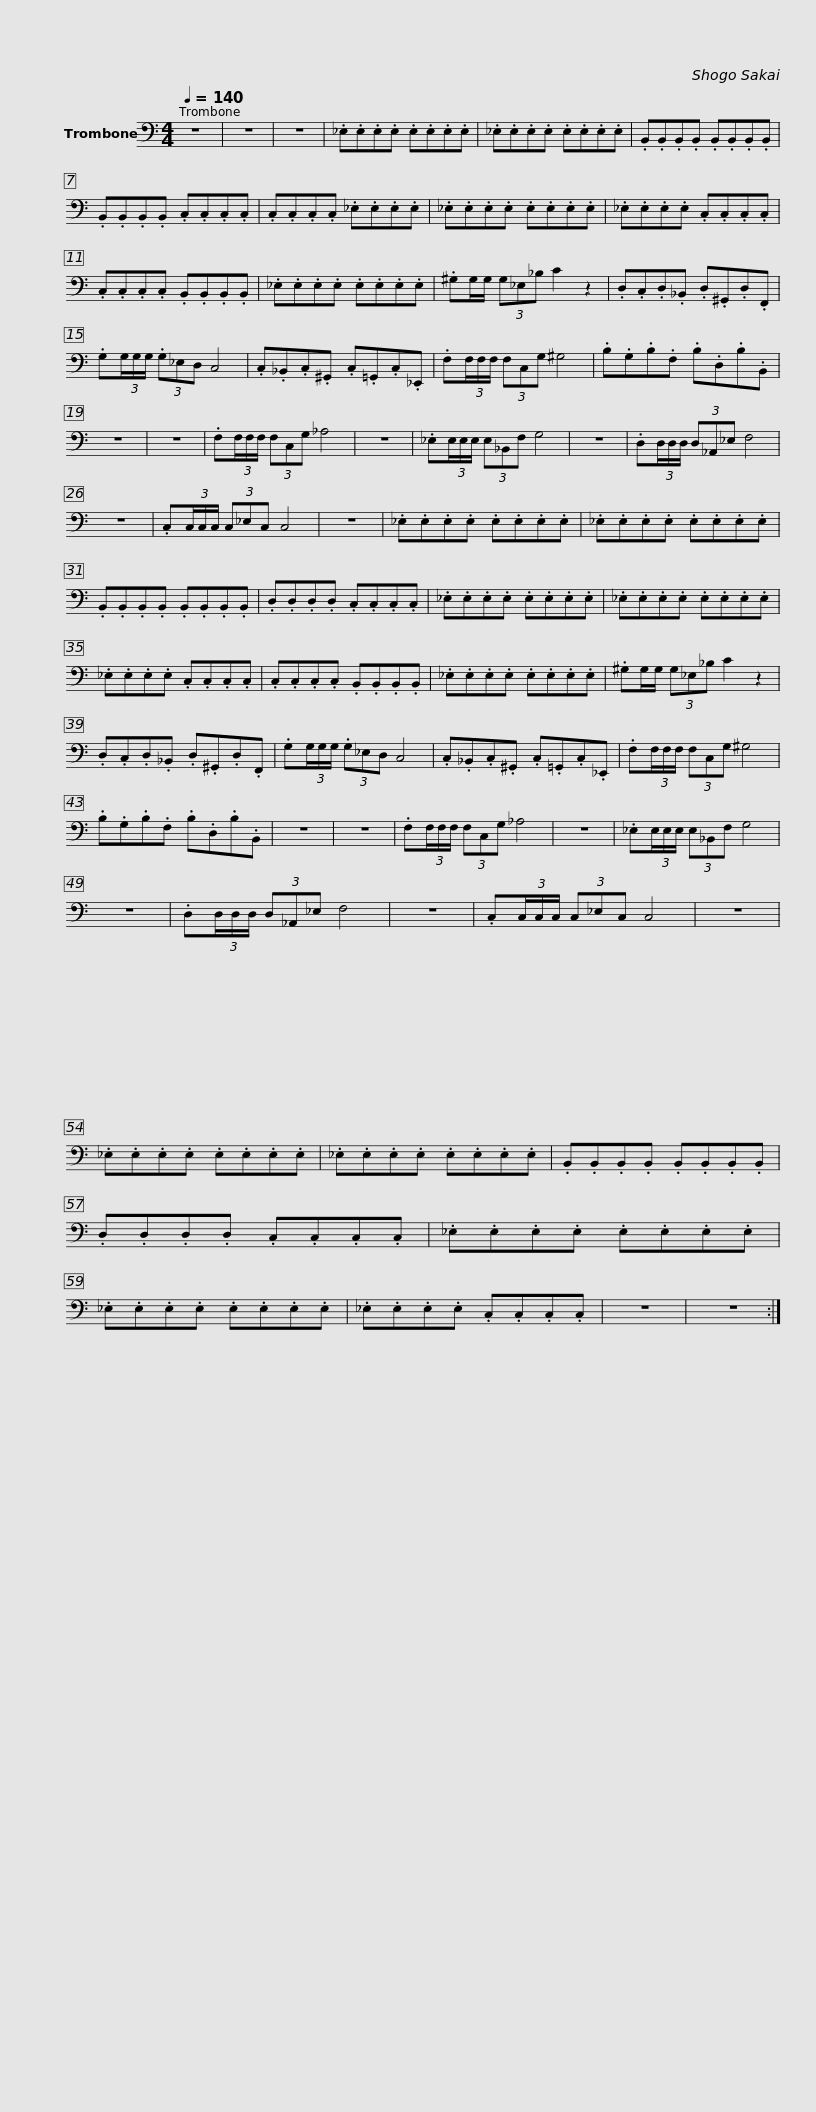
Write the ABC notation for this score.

X:1
L:1/8
Q:1/4=140
M:4/4
I:linebreak $
K:C
V:1 bass
V:1
 z8 | z8 | z8 | ._E,.E,.E,.E, .E,.E,.E,.E, | ._E,.E,.E,.E, .E,.E,.E,.E, |$ %5
 .B,,.B,,.B,,.B,, .B,,.B,,.B,,.B,, | .B,,.B,,.B,,.B,, .C,.C,.C,.C, | .C,.C,.C,.C, ._E,.E,.E,.E, |$ ._E,.E,.E,.E, .E,.E,.E,.E, | ._E,.E,.E,.E, .C,.C,.C,.C, | %10
 .C,.C,.C,.C, .B,,.B,,.B,,.B,, |$ ._E,.E,.E,.E, .E,.E,.E,.E, | .^G,G,/G,/ (3G,_E,_B, C2 z2 | .D,.C,.D,._B,, .D,.^G,,.D,.F,, |$ .G,(3G,/G,/G,/ (3.G,_E,D, C,4 | %15
 .C,._B,,.C,.^G,, .C,.=G,,.C,._E,, | .F,(3F,/F,/F,/ (3F,C,G, ^G,4 |$ .B,.G,.B,.F, .B,.D,.B,.B,, | z8 | z8 | %20
 .F,(3F,/F,/F,/ (3F,C,G, _A,4 | z8 |$ ._E,(3E,/E,/E,/ (3E,_B,,F, G,4 | z8 | .D,(3D,/D,/D,/ (3D,_A,,_E, F,4 | %25
 z8 |$ .C,(3C,/C,/C,/ (3C,_E,C, C,4 | z8 | ._E,.E,.E,.E, .E,.E,.E,.E, | ._E,.E,.E,.E, .E,.E,.E,.E, |$ %30
 .B,,.B,,.B,,.B,, .B,,.B,,.B,,.B,, | .D,.D,.D,.D, .C,.C,.C,.C, | ._E,.E,.E,.E, .E,.E,.E,.E, |$ ._E,.E,.E,.E, .E,.E,.E,.E, | ._E,.E,.E,.E, .C,.C,.C,.C, | %35
 .C,.C,.C,.C, .B,,.B,,.B,,.B,, |$ ._E,.E,.E,.E, .E,.E,.E,.E, | .^G,G,/G,/ (3G,_E,_B, C2 z2 | .D,.C,.D,._B,, .D,.^G,,.D,.F,, |$ .G,(3G,/G,/G,/ (3.G,_E,D, C,4 | %40
 .C,._B,,.C,.^G,, .C,.=G,,.C,._E,, | .F,(3F,/F,/F,/ (3F,C,G, ^G,4 |$ .B,.G,.B,.F, .B,.D,.B,.B,, | z8 | z8 | %45
 .F,(3F,/F,/F,/ (3F,C,G, _A,4 | z8 |$ ._E,(3E,/E,/E,/ (3E,_B,,F, G,4 | z8 | .D,(3D,/D,/D,/ (3D,_A,,_E, F,4 | %50
 z8 |$ .C,(3C,/C,/C,/ (3C,_E,C, C,4 | z8 | ._E,.E,.E,.E, .E,.E,.E,.E, | ._E,.E,.E,.E, .E,.E,.E,.E, |$ %55
 .B,,.B,,.B,,.B,, .B,,.B,,.B,,.B,, | .D,.D,.D,.D, .C,.C,.C,.C, | ._E,.E,.E,.E, .E,.E,.E,.E, |$ ._E,.E,.E,.E, .E,.E,.E,.E, | ._E,.E,.E,.E, .C,.C,.C,.C, | %60
 z8 | z8 :| %62
